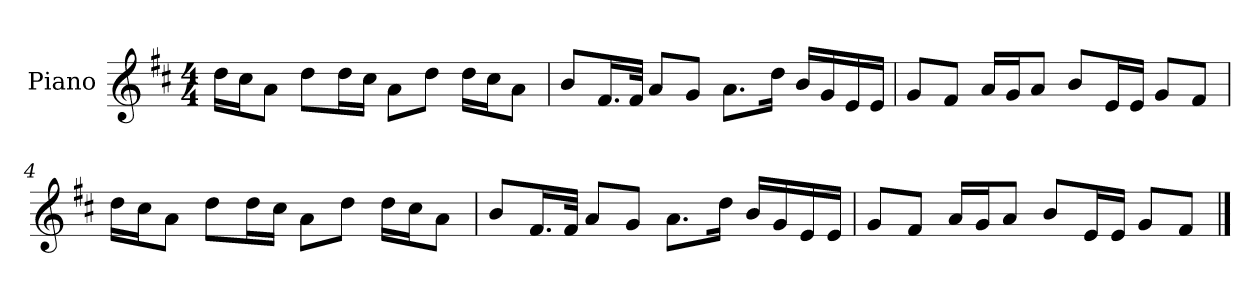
**kern
*part1
*staff1
*I"Piano
*I'P-no
*clefG2
*k[f#c#]
*M4/4
*MM90
=1
16dd\LL
16cc#\J
8a\J
8dd\L
16dd\L
16cc#\JJ
8a\L
8dd\J
16dd\LL
16cc#\J
8a\J
=2
8b/L
16.f#/L
32f#/JJk
8a/L
8g/J
8.a\L
16dd\Jk
16b/LL
16g/
16e/
16e/JJ
=3
8g/L
8f#/J
16a/LL
16g/J
8a/J
8b/L
16e/L
16e/JJ
8g/L
8f#/J
!!LO:LB:g=z
=4
16dd\LL
16cc#\J
8a\J
8dd\L
16dd\L
16cc#\JJ
8a\L
8dd\J
16dd\LL
16cc#\J
8a\J
=5
8b/L
16.f#/L
32f#/JJk
8a/L
8g/J
8.a\L
16dd\Jk
16b/LL
16g/
16e/
16e/JJ
=6
8g/L
8f#/J
16a/LL
16g/J
8a/J
8b/L
16e/L
16e/JJ
8g/L
8f#/J
==
*-
